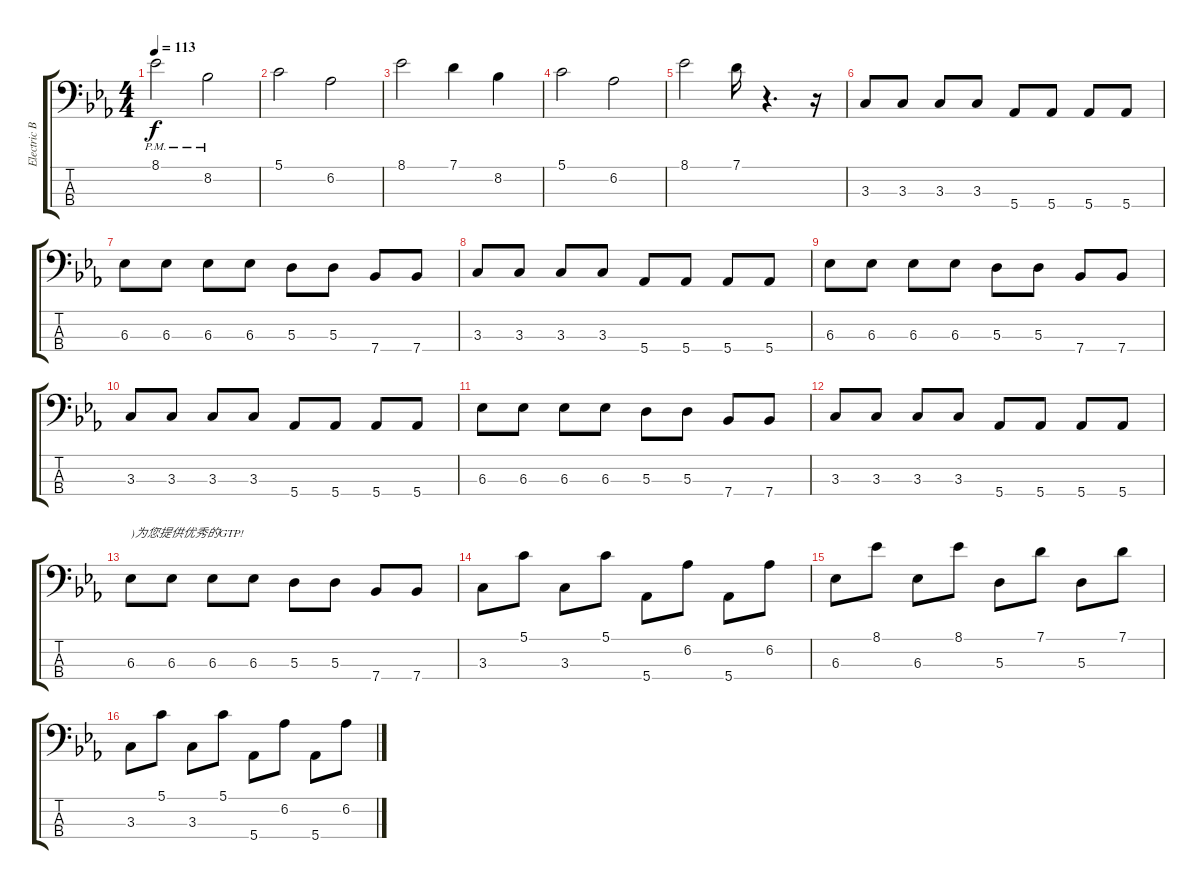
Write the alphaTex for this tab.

\track ("Electric Bass" "Electric B") {instrument electricbassfinger}
\staff {score tabs}
\tuning (G2 D2 A1 Eb1) {hide}
\ts (4 4)
\tempo 113
\clef f4
\ks eb
8.1{pm}.2{dy f} 8.2{pm}.2 |
5.1.2 6.2.2 |
8.1.2 7.1.4 8.2.4 |
5.1.2 6.2.2 |
8.1.2 7.1.16 r.4{d} r.16 |
3.3.8 3.3.8 3.3.8 3.3.8 5.4.8 5.4.8 5.4.8 5.4.8 |
6.3.8 6.3.8 6.3.8 6.3.8 5.3.8 5.3.8 7.4.8 7.4.8 |
3.3.8 3.3.8 3.3.8 3.3.8 5.4.8 5.4.8 5.4.8 5.4.8 |
6.3.8 6.3.8 6.3.8 6.3.8 5.3.8 5.3.8 7.4.8 7.4.8 |
3.3.8 3.3.8 3.3.8 3.3.8 5.4.8 5.4.8 5.4.8 5.4.8 |
6.3.8 6.3.8 6.3.8 6.3.8 5.3.8 5.3.8 7.4.8 7.4.8 |
3.3.8 3.3.8 3.3.8 3.3.8 5.4.8 5.4.8 5.4.8 5.4.8 |
6.3.8{txt ")为您提供优秀的GTP!"} 6.3.8 6.3.8 6.3.8 5.3.8 5.3.8 7.4.8 7.4.8 |
3.3.8 5.1.8 3.3.8 5.1.8 5.4.8 6.2.8 5.4.8 6.2.8 |
6.3.8 8.1.8 6.3.8 8.1.8 5.3.8 7.1.8 5.3.8 7.1.8 |
3.3.8 5.1.8 3.3.8 5.1.8 5.4.8 6.2.8 5.4.8 6.2.8
